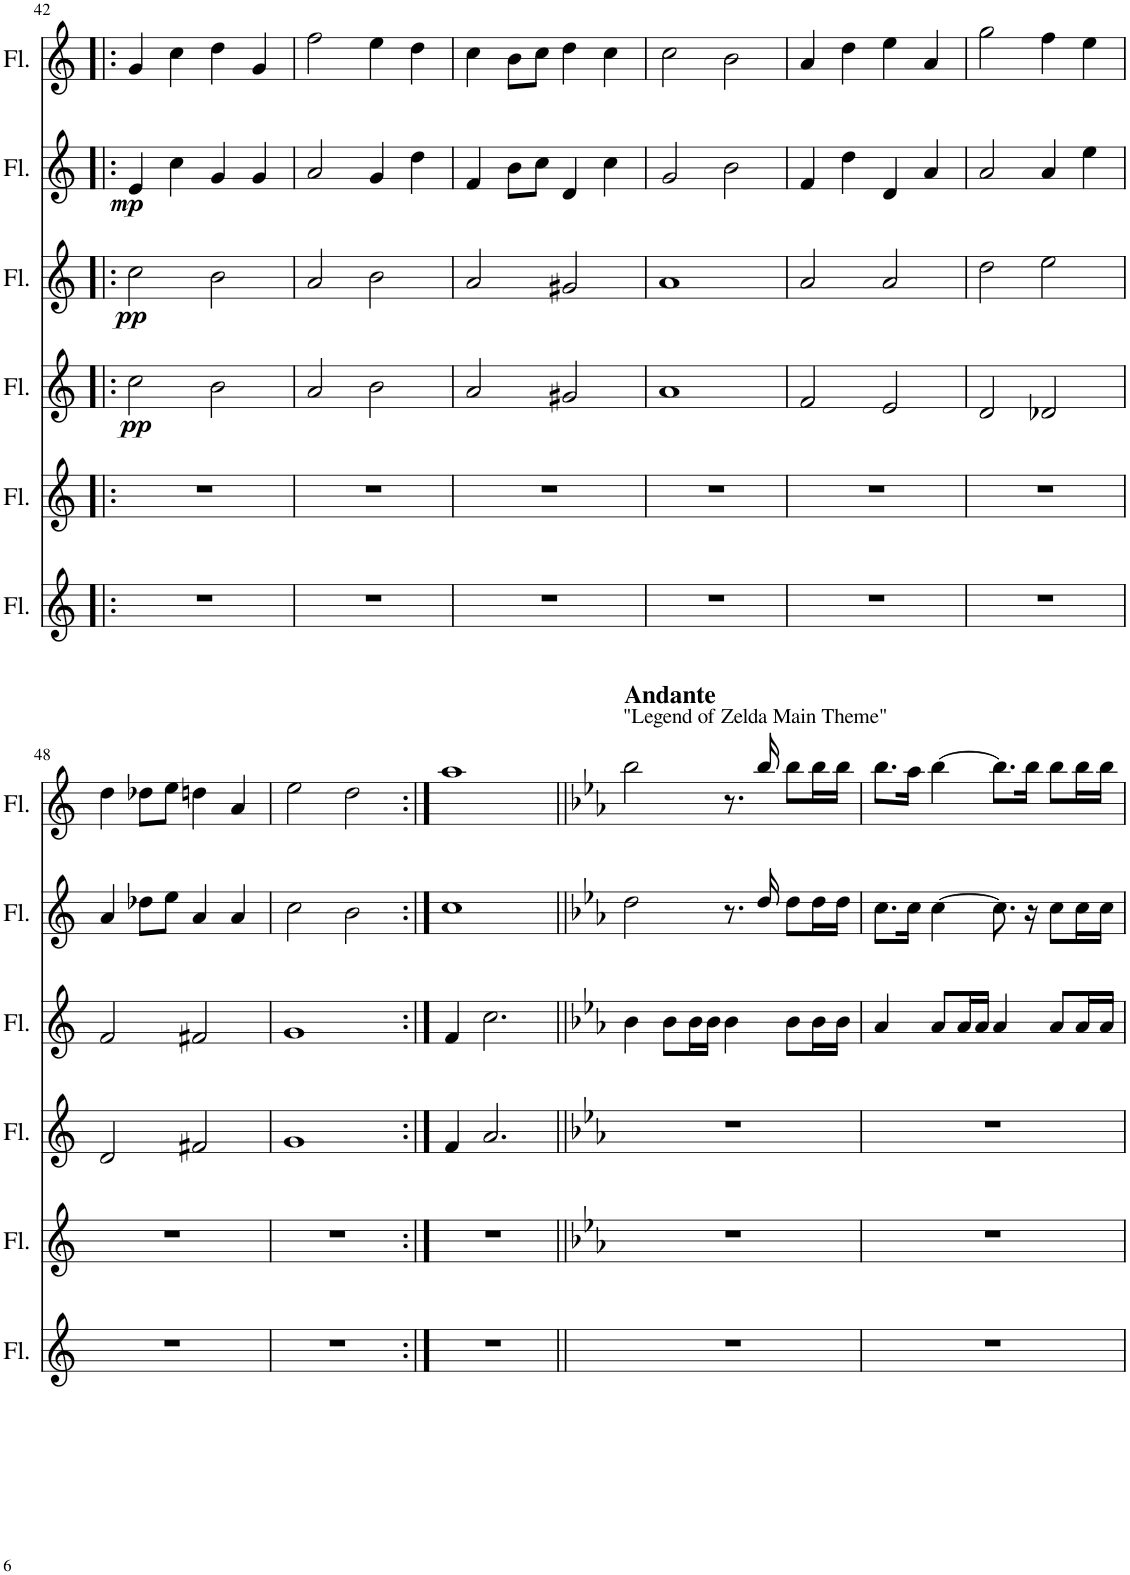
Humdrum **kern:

**kern	**kern	**kern	**dynam	**kern	**dynam	**kern	**dynam	**kern
*part6	*part5	*part4	*part4	*part3	*part3	*part2	*part2	*part1
*staff6	*staff5	*staff4	*staff4	*staff3	*staff3	*staff2	*staff2	*staff1
*I"Flute	*I"Flute	*I"Flute	*	*I"Flute	*	*I"Flute	*	*I"Flute
*I'Fl.	*I'Fl.	*I'Fl.	*	*I'Fl.	*	*I'Fl.	*	*I'Fl.
!!LO:PB:g=z
*clefG2	*clefG2	*clefG2	*	*clefG2	*	*clefG2	*	*clefG2
*k[]	*k[]	*k[]	*	*k[]	*	*k[]	*	*k[]
*M4/4	*M4/4	*M4/4	*	*M4/4	*	*M4/4	*	*M4/4
=42!|:	=42!|:	=42!|:	=42!|:	=42!|:	=42!|:	=42!|:	=42!|:	=42!|:
!	!	!	!LO:DY:b	!	!LO:DY:b	!	!LO:DY:b	!
1r	1r	2cc\	pp	2cc\	pp	4e/	mp	4g/
.	.	.	.	.	.	4cc\	.	4cc\
.	.	2b\	.	2b\	.	4g/	.	4dd\
.	.	.	.	.	.	4g/	.	4g/
=43	=43	=43	=43	=43	=43	=43	=43	=43
1r	1r	2a/	.	2a/	.	2a/	.	2ff\
.	.	2b\	.	2b\	.	4g/	.	4ee\
.	.	.	.	.	.	4dd\	.	4dd\
=44	=44	=44	=44	=44	=44	=44	=44	=44
1r	1r	2a/	.	2a/	.	4f/	.	4cc\
.	.	.	.	.	.	8b\L	.	8b\L
.	.	.	.	.	.	8cc\J	.	8cc\J
.	.	2g#X/	.	2g#X/	.	4d/	.	4dd\
.	.	.	.	.	.	4cc\	.	4cc\
=45	=45	=45	=45	=45	=45	=45	=45	=45
1r	1r	1a	.	1a	.	2g/	.	2cc\
.	.	.	.	.	.	2b\	.	2b\
=46	=46	=46	=46	=46	=46	=46	=46	=46
1r	1r	2f/	.	2a/	.	4f/	.	4a/
.	.	.	.	.	.	4dd\	.	4dd\
.	.	2e/	.	2a/	.	4d/	.	4ee\
.	.	.	.	.	.	4a/	.	4a/
=47	=47	=47	=47	=47	=47	=47	=47	=47
1r	1r	2d/	.	2dd\	.	2a/	.	2gg\
.	.	2d-X/	.	2ee\	.	4a/	.	4ff\
.	.	.	.	.	.	4ee\	.	4ee\
!!LO:LB:g=z
=48	=48	=48	=48	=48	=48	=48	=48	=48
1r	1r	2d/	.	2f/	.	4a/	.	4dd\
.	.	.	.	.	.	8dd-X\L	.	8dd-X\L
.	.	.	.	.	.	8ee\J	.	8ee\J
.	.	2f#X/	.	2f#X/	.	4a/	.	4ddn\
.	.	.	.	.	.	4a/	.	4a/
=49	=49	=49	=49	=49	=49	=49	=49	=49
1r	1r	1g	.	1g	.	2cc\	.	2ee\
.	.	.	.	.	.	2b\	.	2dd\
=50:|!	=50:|!	=50:|!	=50:|!	=50:|!	=50:|!	=50:|!	=50:|!	=50:|!
1r	1r	4f/	.	4f/	.	1cc	.	1aa
.	.	2.a/	.	2.cc\	.	.	.	.
=51||	=51||	=51||	=51||	=51||	=51||	=51||	=51||	=51||
*	*k[b-e-a-]	*k[b-e-a-]	*	*k[b-e-a-]	*	*k[b-e-a-]	*	*k[b-e-a-]
!	!	!	!	!	!	!	!	!LO:TX:a:t="Legend of Zelda Main Theme"
!	!	!	!	!	!	!	!	!LO:TX:a:B:t=Andante
1r	1r	1r	.	4b-'\	.	2dd\	.	2bb-\
.	.	.	.	8b-'\L	.	.	.	.
.	.	.	.	16b-'\L	.	.	.	.
.	.	.	.	16b-'\JJ	.	.	.	.
.	.	.	.	4b-'\	.	8.r	.	8.r
.	.	.	.	.	.	16dd'/	.	16bb-'/
.	.	.	.	8b-'\L	.	8dd'\L	.	8bb-'\L
.	.	.	.	16b-'\L	.	16dd'\L	.	16bb-'\L
.	.	.	.	16b-'\JJ	.	16dd'\JJ	.	16bb-'\JJ
=52	=52	=52	=52	=52	=52	=52	=52	=52
1r	1r	1r	.	4a-'/	.	8.cc'\L	.	8.bb-'\L
.	.	.	.	.	.	16cc'\Jk	.	16aa-'\Jk
.	.	.	.	8a-'/L	.	[4cc\	.	[4bb-\
.	.	.	.	16a-'/L	.	.	.	.
.	.	.	.	16a-'/JJ	.	.	.	.
.	.	.	.	4a-'/	.	8.cc\]	.	8.bb-\L]
.	.	.	.	.	.	16r	.	16bb-'\Jk
.	.	.	.	8a-'/L	.	8cc'\L	.	8bb-'\L
.	.	.	.	16a-'/L	.	16cc'\L	.	16bb-'\L
.	.	.	.	16a-'/JJ	.	16cc'\JJ	.	16bb-'\JJ
=	=	=	=	=	=	=	=	=
*-	*-	*-	*-	*-	*-	*-	*-	*-
